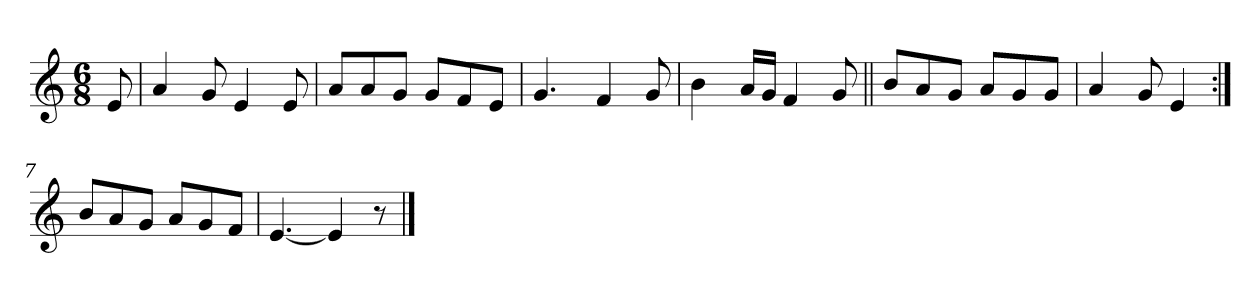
**kern
*part1
*staff1
*clefG2
*k[]
*C:
*M6/8
*MM110
=
8e
=1
4a
8g
4e
8e
=2
8a/L
8a/
8g/J
8g/L
8f/
8e/J
=3
4.g
4f
8g
=4
4b
16a/LL
16g/JJ
4f
8g
=5||
8b/L
8a/
8g/J
8a/L
8g/
8g/J
=6
4a
8g
4e
=7:|!
8b/L
8a/
8g/J
8a/L
8g/
8f/J
=8
[4.e
4e]
8r
==
*-
